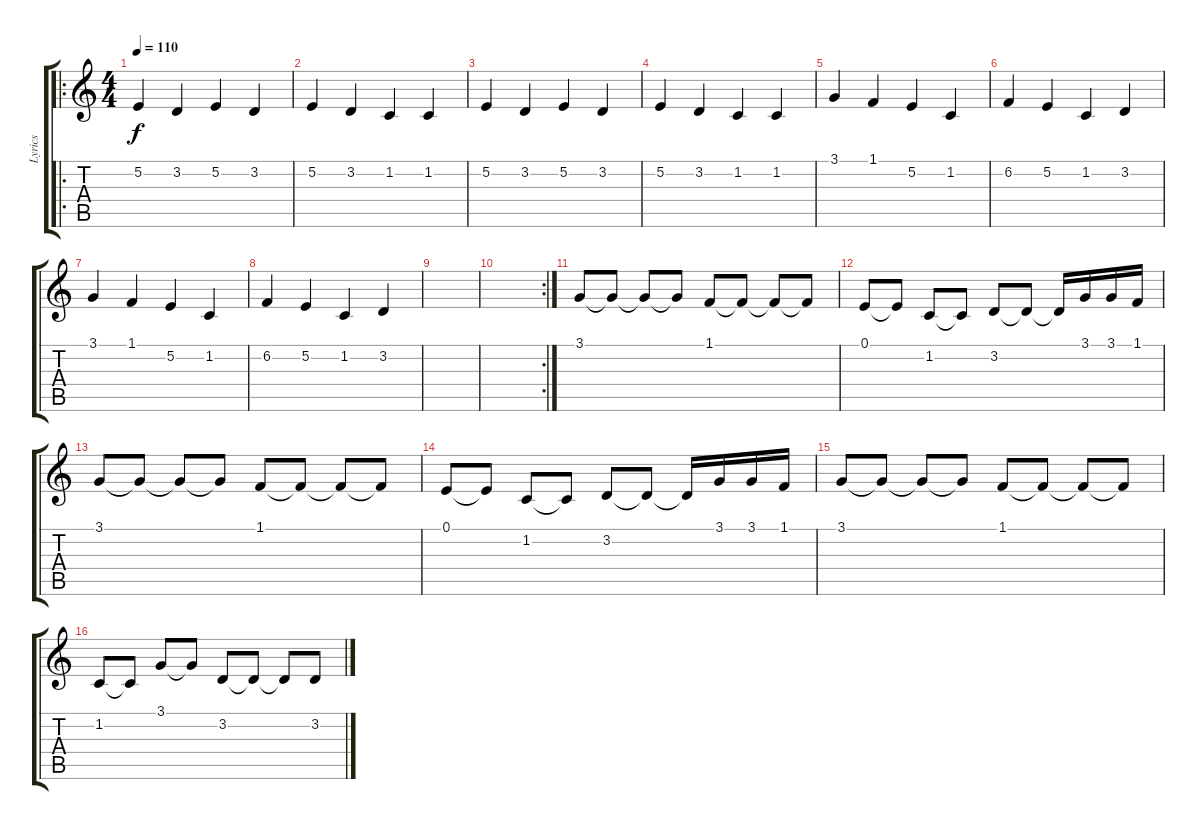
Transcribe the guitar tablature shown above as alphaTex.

\track ("Lyrics" "Lyrics") {instrument tenorsax}
\staff {score tabs}
\tuning (E4 B3 G3 D3 A2 E2) {hide}
\ro
\ts (4 4)
\tempo 110
\clef g2
\ks c
5.2.4{dy f} 3.2.4 5.2.4 3.2.4 |
5.2.4 3.2.4 1.2.4 1.2.4 |
5.2.4 3.2.4 5.2.4 3.2.4 |
5.2.4 3.2.4 1.2.4 1.2.4 |
3.1.4 1.1.4 5.2.4 1.2.4 |
6.2.4 5.2.4 1.2.4 3.2.4 |
3.1.4 1.1.4 5.2.4 1.2.4 |
6.2.4 5.2.4 1.2.4 3.2.4 |
|
\rc 2
|
3.1.8 3.1{t}.8 3.1{t}.8 3.1{t}.8 1.1.8 1.1{t}.8 1.1{t}.8 1.1{t}.8 |
0.1.8 0.1{t}.8 1.2.8 1.2{t}.8 3.2.8 3.2{t}.8 3.2{t}.16 3.1.16 3.1.16 1.1.16 |
3.1.8 3.1{t}.8 3.1{t}.8 3.1{t}.8 1.1.8 1.1{t}.8 1.1{t}.8 1.1{t}.8 |
0.1.8 0.1{t}.8 1.2.8 1.2{t}.8 3.2.8 3.2{t}.8 3.2{t}.16 3.1.16 3.1.16 1.1.16 |
3.1.8 3.1{t}.8 3.1{t}.8 3.1{t}.8 1.1.8 1.1{t}.8 1.1{t}.8 1.1{t}.8 |
1.2.8 1.2{t}.8 3.1.8 3.1{t}.8 3.2.8 3.2{t}.8 3.2{t}.8 3.2.8
